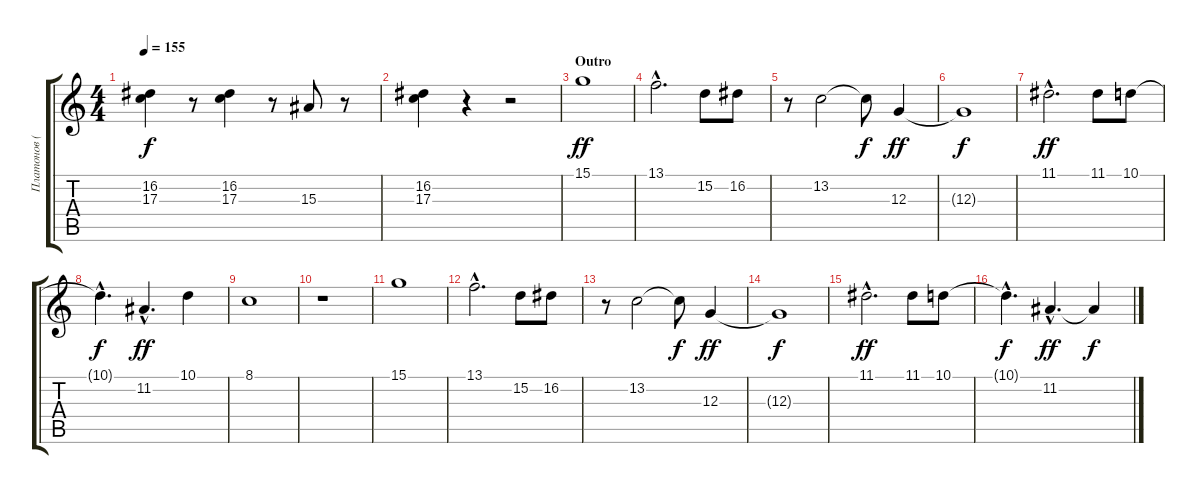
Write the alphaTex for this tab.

\track ("Платонов (Клавиш. 2)" "Платонов (") {instrument fx5brightness}
\staff {score tabs}
\tuning (E4 B3 G3 D3 A2 E2) {hide}
\ts (4 4)
\tempo 155
\clef g2
\ks c
(16.2 17.3).4{dy f} r.8 (16.2 17.3).4 r.8 15.3.8 r.8 |
(16.2 17.3).4 r.4 r.2 |
\section ("" "Outro")
15.1.1{dy ff volume 8 instrument fx5brightness} |
13.1{hac}.2{d} 15.2.8 16.2.8 |
r.8 13.2.2 13.2{t}.8{dy f} 12.3.4{dy ff} |
12.3{t}.1{dy f} |
11.1{hac}.2{d dy ff} 11.1.8 10.1.8 |
10.1{hac t}.4{d dy f} 11.2{hac}.4{d dy ff} 10.1.4 |
8.1.1 |
r.1 |
15.1.1 |
13.1{hac}.2{d} 15.2.8 16.2.8 |
r.8 13.2.2 13.2{t}.8{dy f} 12.3.4{dy ff} |
12.3{t}.1{dy f} |
11.1{hac}.2{d dy ff} 11.1.8 10.1.8 |
10.1{hac t}.4{d dy f} 11.2{hac}.4{d dy ff} 11.2{t}.4{dy f}
